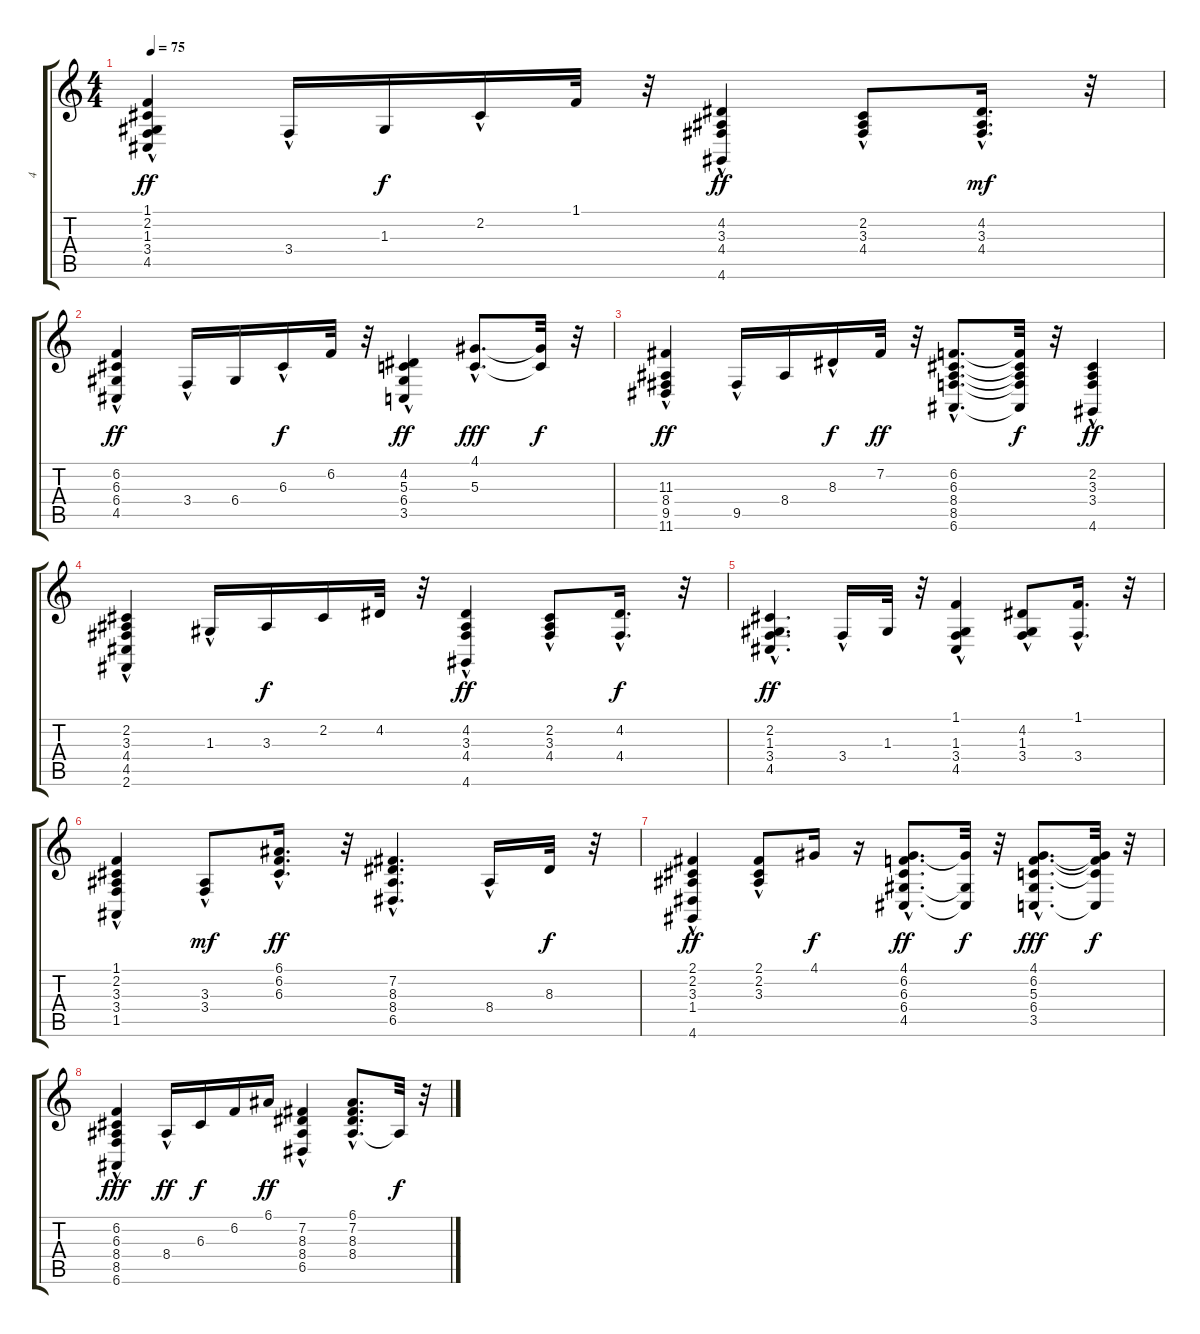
\track ("4" "4") {instrument honkytonkpiano}
\staff {score tabs}
\tuning (E4 B3 G3 D3 A2 E2) {hide}
\ts (4 4)
\tempo 75
\clef g2
\ks c
(1.1 2.2 1.3 3.4{hac} 4.5{hac}).4{dy ff} 3.4{hac}.16 1.3.16{dy f} 2.2{hac}.16 1.1.32 r.32 (4.2{hac} 3.3{hac} 4.4{hac} 4.6).4{dy ff} (2.2 3.3{hac} 4.4{hac}).8 (4.2{hac} 3.3{hac} 4.4).16{d dy mf} r.32 |
(6.2 6.3 6.4 4.5{hac}).4{dy ff} 3.4{hac}.16 6.4.16 6.3{hac}.16{dy f} 6.2.32 r.32 (4.2{hac} 5.3{hac} 6.4{hac} 3.5{hac}).4{dy ff} (4.1{hac} 5.3{hac}).8{d dy fff} (4.1{t} 5.3{t}).32{dy f} r.32 |
(11.3 8.4 9.5{hac} 11.6{hac}).4{dy ff} 9.5{hac}.16 8.4.16 8.3{hac}.16{dy f} 7.2.32{dy ff} r.32 (6.2{hac} 6.3{hac} 8.4{hac} 8.5{hac} 6.6{hac}).8{d} (6.2{t} 6.3{t} 8.4{t} 8.5{t} 6.6{t}).32{dy f} r.32 (2.2{hac} 3.3{hac} 3.4 4.6).4{dy ff} |
(2.2 3.3 4.4{hac} 4.5{hac} 2.6).4 1.3{hac}.16 3.3.16{dy f} 2.2.16 4.2.32 r.32 (4.2{hac} 3.3{hac} 4.4{hac} 4.6).4{dy ff} (2.2 3.3{hac} 4.4{hac}).8 (4.2{hac} 4.4{hac}).16{d dy f} r.32 |
(2.2{hac} 1.3{hac} 3.4 4.5{hac}).4{d dy ff} 3.4{hac}.16 1.3.32 r.32 (1.1{hac} 1.3{hac} 3.4{hac} 4.5{hac}).4 (4.2 1.3{hac} 3.4{hac}).8 (1.1{hac} 3.4).16{d} r.32 |
(1.1{hac} 2.2{hac} 3.3{hac} 3.4{hac} 1.5{hac}).4 (3.3{hac} 3.4{hac}).8{dy mf} (6.1{hac} 6.2{hac} 6.3{hac}).16{d dy ff} r.32 (7.2{hac} 8.3{hac} 8.4 6.5{hac}).4{d} 8.4{hac}.16 8.3.32{dy f} r.32 |
(2.1{hac} 2.2{hac} 3.3{hac} 1.4{hac} 4.6{hac}).4{dy ff} (2.1 2.2 3.3{hac}).8 4.1.16{dy f} r.16 (4.1{hac} 6.2 6.3{hac} 6.4{hac} 4.5{hac}).8{d dy ff} (4.1{t} 6.4{t} 4.5{t}).32{dy f} r.32 (4.1{hac} 6.2{hac} 5.3{hac} 6.4{hac} 3.5{hac}).8{d dy fff} (4.1{t} 6.2{t} 5.3{t} 3.5{t}).32{dy f} r.32 |
(6.2 6.3 8.4{hac} 8.5{hac} 6.6).4{dy fff} 8.4{hac}.16{dy ff} 6.3.16{dy f} 6.2.16 6.1.16{dy ff} (7.2{hac} 8.3{hac} 8.4{hac} 6.5{hac}).4 (6.1{hac} 7.2{hac} 8.3{hac} 8.4{hac}).8{d} 8.4{t}.32{dy f} r.32
